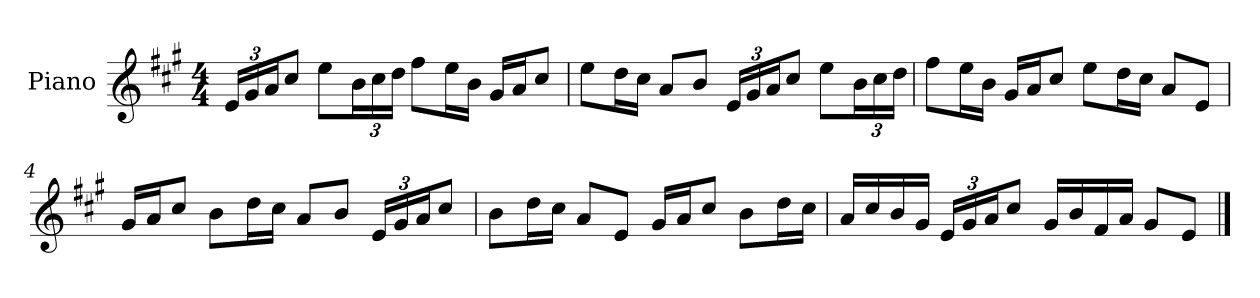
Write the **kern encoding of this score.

**kern
*part1
*staff1
*I"Piano
*I'P-no
*clefG2
*k[f#c#g#]
*M4/4
*MM90
*Xbrackettup
=1
24e/LL
24g#/
24a/J
8cc#/J
8ee\L
24b\L
24cc#\
24dd\JJ
8ff#\L
16ee\L
16b\JJ
16g#/LL
16a/J
8cc#/J
=2
8ee\L
16dd\L
16cc#\JJ
8a/L
8b/J
24e/LL
24g#/
24a/J
8cc#/J
8ee\L
24b\L
24cc#\
24dd\JJ
=3
8ff#\L
16ee\L
16b\JJ
16g#/LL
16a/J
8cc#/J
8ee\L
16dd\L
16cc#\JJ
8a/L
8e/J
!!LO:LB:g=z
=4
16g#/LL
16a/J
8cc#/J
8b\L
16dd\L
16cc#\JJ
8a/L
8b/J
24e/LL
24g#/
24a/J
8cc#/J
=5
8b\L
16dd\L
16cc#\JJ
8a/L
8e/J
16g#/LL
16a/J
8cc#/J
8b\L
16dd\L
16cc#\JJ
=6
16a/LL
16cc#/
16b/
16g#/JJ
24e/LL
24g#/
24a/J
8cc#/J
16g#/LL
16b/
16f#/
16a/JJ
8g#/L
8e/J
==
*-
